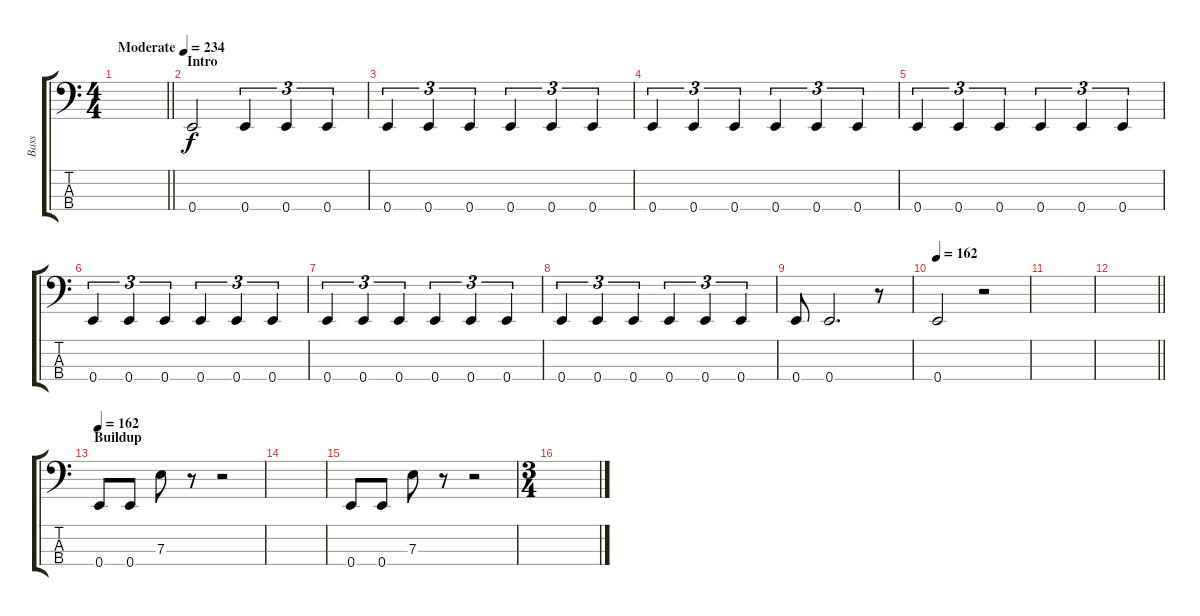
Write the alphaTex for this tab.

\track ("Bass" "Bass") {instrument electricbassfinger}
\staff {score tabs}
\tuning (G2 D2 A1 E1) {hide}
\ts (4 4)
\tempo (234 "Moderate")
\clef f4
\barLineRight lightlight
\ks c
|
\section ("" "Intro")
0.4.2 0.4.4{tu (3 2)} 0.4.4{tu (3 2)} 0.4.4{tu (3 2)} |
0.4.4{tu (3 2)} 0.4.4{tu (3 2)} 0.4.4{tu (3 2)} 0.4.4{tu (3 2)} 0.4.4{tu (3 2)} 0.4.4{tu (3 2)} |
0.4.4{tu (3 2)} 0.4.4{tu (3 2)} 0.4.4{tu (3 2)} 0.4.4{tu (3 2)} 0.4.4{tu (3 2)} 0.4.4{tu (3 2)} |
0.4.4{tu (3 2)} 0.4.4{tu (3 2)} 0.4.4{tu (3 2)} 0.4.4{tu (3 2)} 0.4.4{tu (3 2)} 0.4.4{tu (3 2)} |
0.4.4{tu (3 2)} 0.4.4{tu (3 2)} 0.4.4{tu (3 2)} 0.4.4{tu (3 2)} 0.4.4{tu (3 2)} 0.4.4{tu (3 2)} |
0.4.4{tu (3 2)} 0.4.4{tu (3 2)} 0.4.4{tu (3 2)} 0.4.4{tu (3 2)} 0.4.4{tu (3 2)} 0.4.4{tu (3 2)} |
0.4.4{tu (3 2)} 0.4.4{tu (3 2)} 0.4.4{tu (3 2)} 0.4.4{tu (3 2)} 0.4.4{tu (3 2)} 0.4.4{tu (3 2)} |
0.4.8 0.4.2{d} r.8 |
\tempo 162
0.4.2 r.2 |
|
\barLineRight lightlight
|
\section ("" "Buildup")
\tempo 162
0.4.8 0.4.8 7.3.8 r.8 r.2 |
|
0.4.8 0.4.8 7.3.8 r.8 r.2 |
\ts (3 4)
